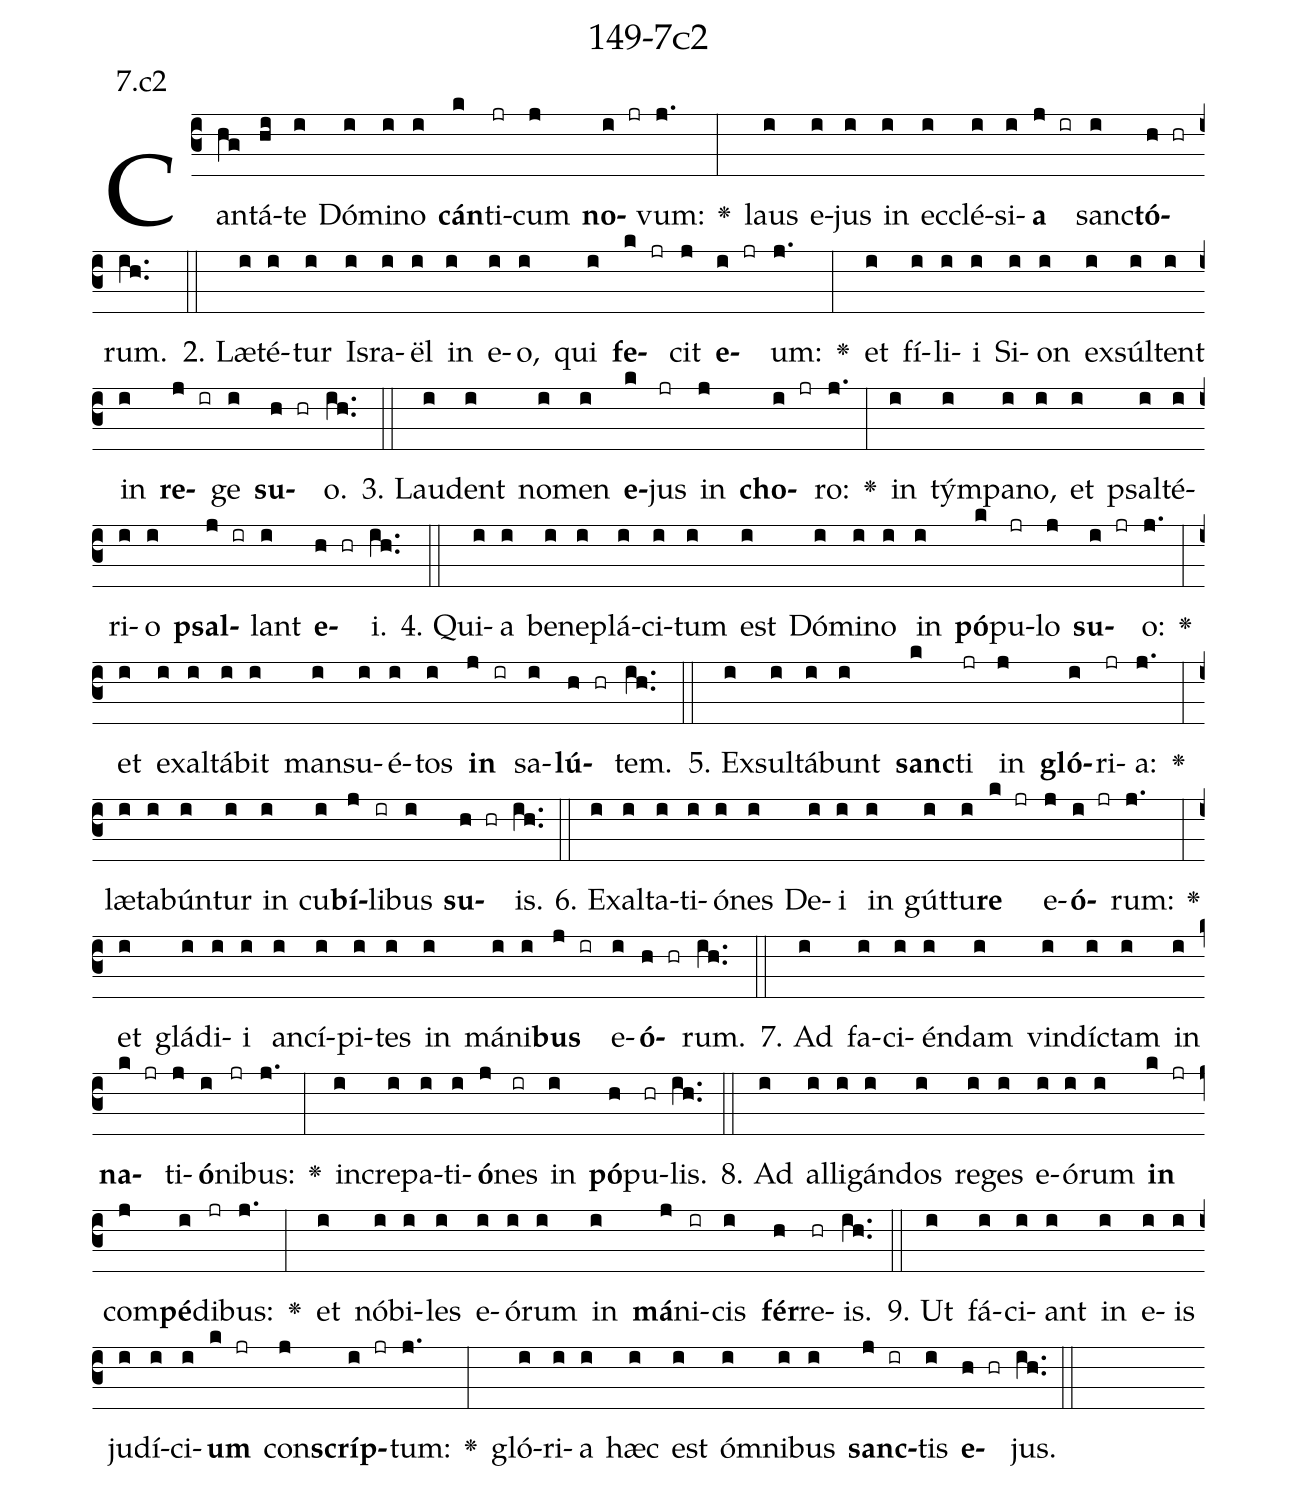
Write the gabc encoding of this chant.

name: 149-7c2;
annotation: 7.c2;
%%
(c3)Can(hg)tá(hi)te(i) Dó(i)mi(i)no(i) <b>cán</b>(k)ti(jr)cum(j) <b>no</b>(i jr)vum:(j.) <v>\greheightstar</v>(:) laus(i) e(i)jus(i) in(i) ec(i)clé(i)si(i)<b>a</b>(j ir) sanc(i)<b>tó</b>(h hr)rum.(ih..) (::)
2. Læ(i)té(i)tur(i) Is(i)ra(i)ël(i) in(i) e(i)o,(i) qui(i) <b>fe</b>(k jr)cit(j) <b>e</b>(i jr)um:(j.) <v>\greheightstar</v>(:) et(i) fí(i)li(i)i(i) Si(i)on(i) ex(i)súl(i)tent(i) in(i) <b>re</b>(j ir)ge(i) <b>su</b>(h hr)o.(ih..) (::)
3. Lau(i)dent(i) no(i)men(i) <b>e</b>(k)jus(jr) in(j) <b>cho</b>(i jr)ro:(j.) <v>\greheightstar</v>(:) in(i) tým(i)pa(i)no,(i) et(i) psal(i)té(i)ri(i)o(i) <b>psal</b>(j ir)lant(i) <b>e</b>(h hr)i.(ih..) (::)
4. Qui(i)a(i) be(i)ne(i)plá(i)ci(i)tum(i) est(i) Dó(i)mi(i)no(i) in(i) <b>pó</b>(k)pu(jr)lo(j) <b>su</b>(i jr)o:(j.) <v>\greheightstar</v>(:) et(i) ex(i)al(i)tá(i)bit(i) man(i)su(i)é(i)tos(i) <b>in</b>(j ir) sa(i)<b>lú</b>(h hr)tem.(ih..) (::)
5. Ex(i)sul(i)tá(i)bunt(i) <b>sanc</b>(k)ti(jr) in(j) <b>gló</b>(i)ri(jr)a:(j.) <v>\greheightstar</v>(:) læ(i)ta(i)bún(i)tur(i) in(i) cu(i)<b>bí</b>(j)li(ir)bus(i) <b>su</b>(h hr)is.(ih..) (::)
6. Ex(i)al(i)ta(i)ti(i)ó(i)nes(i) De(i)i(i) in(i) gút(i)tu(i)<b>re</b>(k jr) e(j)<b>ó</b>(i jr)rum:(j.) <v>\greheightstar</v>(:) et(i) glá(i)di(i)i(i) an(i)cí(i)pi(i)tes(i) in(i) má(i)ni(i)<b>bus</b>(j ir) e(i)<b>ó</b>(h hr)rum.(ih..) (::)
7. Ad(i) fa(i)ci(i)én(i)dam(i) vin(i)díc(i)tam(i) in(i) <b>na</b>(k jr)ti(j)<b>ó</b>(i)ni(jr)bus:(j.) <v>\greheightstar</v>(:) in(i)cre(i)pa(i)ti(i)<b>ó</b>(j)nes(ir) in(i) <b>pó</b>(h)pu(hr)lis.(ih..) (::)
8. Ad(i) al(i)li(i)gán(i)dos(i) re(i)ges(i) e(i)ó(i)rum(i) <b>in</b>(k jr) com(j)<b>pé</b>(i)di(jr)bus:(j.) <v>\greheightstar</v>(:) et(i) nó(i)bi(i)les(i) e(i)ó(i)rum(i) in(i) <b>má</b>(j)ni(ir)cis(i) <b>fér</b>(h)re(hr)is.(ih..) (::)
9. Ut(i) fá(i)ci(i)ant(i) in(i) e(i)is(i) ju(i)dí(i)ci(i)<b>um</b>(k jr) con(j)<b>scríp</b>(i jr)tum:(j.) <v>\greheightstar</v>(:) gló(i)ri(i)a(i) hæc(i) est(i) óm(i)ni(i)bus(i) <b>sanc</b>(j ir)tis(i) <b>e</b>(h hr)jus.(ih..) (::)
